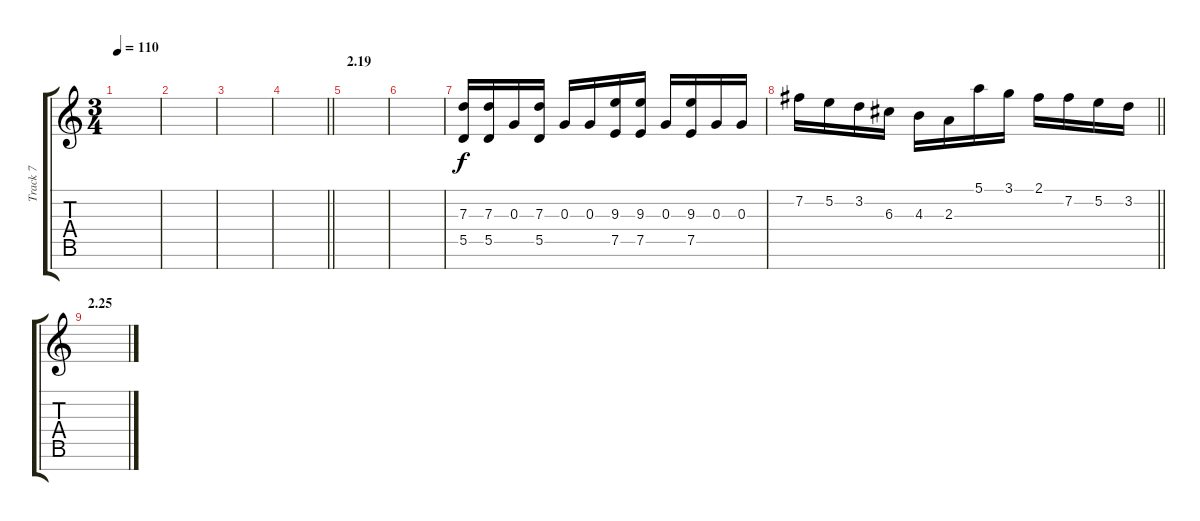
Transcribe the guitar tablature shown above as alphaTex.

\track ("Track 7" "Track 7") {instrument distortionguitar}
\staff {score tabs}
\tuning (E4 B3 G3 D3 A2 E2 B1) {hide}
\ts (3 4)
\tempo 110
\clef g2
\ks c
|
|
|
\barLineRight lightlight
|
\section ("" "2.19")
|
|
(7.3 5.5).16 (7.3 5.5).16 0.3.16 (7.3 5.5).16 0.3.16 0.3.16 (9.3 7.5).16 (9.3 7.5).16 0.3.16 (9.3 7.5).16 0.3.16 0.3.16 |
\barLineRight lightlight
7.2.16 5.2.16 3.2.16 6.3.16 4.3.16 2.3.16 5.1.16 3.1.16 2.1.16 7.2.16 5.2.16 3.2.16 |
\section ("" "2.25")
